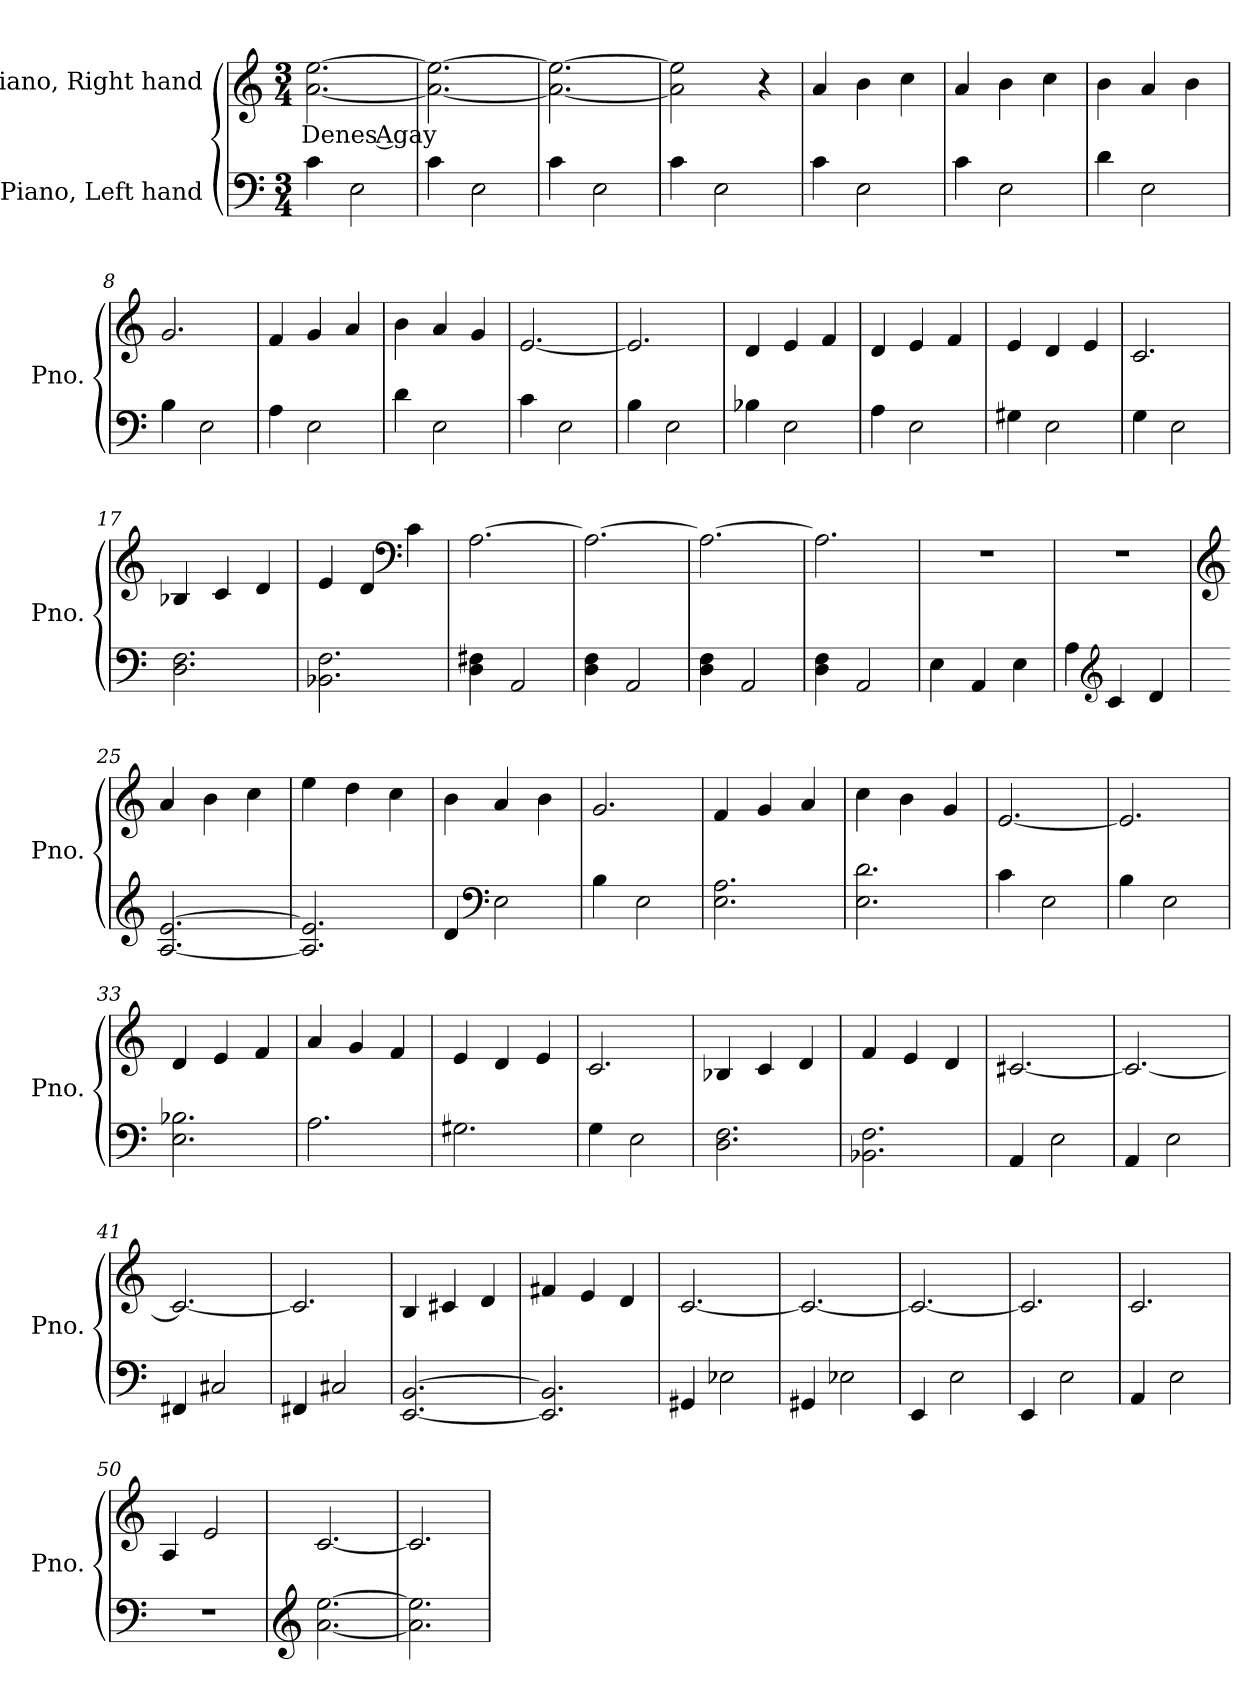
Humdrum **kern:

**kern	**kern	**text
*part2	*part1	*part1
*staff2	*staff1	*staff1
*I"Piano, Left hand	*I"Piano, Right hand	*
*I'Pno.	*I'Pno.	*
*clefF4	*clefG2	*
*k[]	*k[]	*
*M3/4	*M3/4	*
*MM120	*MM120	*
=1	=1	=1
!	!	!LO:LY:b
4c\	[2.a\ [2.ee\	Denes Agay
2E\	.	.
=2	=2	=2
4c\	2.a\_ 2.ee\_	.
2E\	.	.
=3	=3	=3
4c\	2.a\_ 2.ee\_	.
2E\	.	.
=4	=4	=4
4c\	2a\] 2ee\]	.
2E\	.	.
.	4r	.
=5	=5	=5
4c\	4a/	.
2E\	4b\	.
.	4cc\	.
=6	=6	=6
4c\	4a/	.
2E\	4b\	.
.	4cc\	.
=7	=7	=7
4d\	4b\	.
2E\	4a/	.
.	4b\	.
=8	=8	=8
4B\	2.g/	.
2E\	.	.
=9	=9	=9
4A\	4f/	.
2E\	4g/	.
.	4a/	.
!!LO:LB:g=z
=10	=10	=10
4d\	4b\	.
2E\	4a/	.
.	4g/	.
=11	=11	=11
4c\	[2.e/	.
2E\	.	.
=12	=12	=12
4B\	2.e/]	.
2E\	.	.
=13	=13	=13
4B-X\	4d/	.
2E\	4e/	.
.	4f/	.
=14	=14	=14
4A\	4d/	.
2E\	4e/	.
.	4f/	.
=15	=15	=15
4G#X\	4e/	.
2E\	4d/	.
.	4e/	.
=16	=16	=16
4G\	2.c/	.
2E\	.	.
=17	=17	=17
2.D\ 2.F\	4B-X/	.
.	4c/	.
.	4d/	.
=18	=18	=18
2.BB-X\ 2.F\	4e/	.
.	4d/	.
*	*clefF4	*
.	4c\	.
=19	=19	=19
4D\ 4F#X\	[2.A\	.
2AA/	.	.
=20	=20	=20
4D\ 4F\	2.A\_	.
2AA/	.	.
!!LO:LB:g=z
=21	=21	=21
4D\ 4F\	2.A\_	.
2AA/	.	.
=22	=22	=22
4D\ 4F\	2.A\]	.
2AA/	.	.
=23	=23	=23
4E\	2.r	.
4AA/	.	.
4E\	.	.
=24	=24	=24
4A\	2.r	.
*clefG2	*	*
4c/	.	.
4d/	.	.
=25	=25	=25
*	*clefG2	*
[2.A/ [2.e/	4a/	.
.	4b\	.
.	4cc\	.
=26	=26	=26
2.A/] 2.e/]	4ee\	.
.	4dd\	.
.	4cc\	.
=27	=27	=27
4d/	4b\	.
*clefF4	*	*
2E\	4a/	.
.	4b\	.
=28	=28	=28
4B\	2.g/	.
2E\	.	.
=29	=29	=29
2.E\ 2.A\	4f/	.
.	4g/	.
.	4a/	.
=30	=30	=30
2.E\ 2.d\	4cc\	.
.	4b\	.
.	4g/	.
!!LO:LB:g=z
=31	=31	=31
4c\	[2.e/	.
2E\	.	.
=32	=32	=32
4B\	2.e/]	.
2E\	.	.
=33	=33	=33
2.E\ 2.B-X\	4d/	.
.	4e/	.
.	4f/	.
=34	=34	=34
2.A\	4a/	.
.	4g/	.
.	4f/	.
=35	=35	=35
2.G#X\	4e/	.
.	4d/	.
.	4e/	.
=36	=36	=36
4G\	2.c/	.
2E\	.	.
=37	=37	=37
2.D\ 2.F\	4B-X/	.
.	4c/	.
.	4d/	.
=38	=38	=38
2.BB-X\ 2.F\	4f/	.
.	4e/	.
.	4d/	.
=39	=39	=39
4AA/	[2.c#X/	.
2E\	.	.
=40	=40	=40
4AA/	2.c#/_	.
2E\	.	.
=41	=41	=41
4FF#X/	2.c#/_	.
2C#X/	.	.
!!LO:LB:g=z
=42	=42	=42
4FF#X/	2.c#/]	.
2C#X/	.	.
=43	=43	=43
[2.EE/ [2.BB/	4B/	.
.	4c#X/	.
.	4d/	.
=44	=44	=44
2.EE/] 2.BB/]	4f#X/	.
.	4e/	.
.	4d/	.
=45	=45	=45
4GG#X/	[2.c/	.
2E-X\	.	.
=46	=46	=46
4GG#X/	2.c/_	.
2E-X\	.	.
=47	=47	=47
4EE/	2.c/_	.
2E\	.	.
=48	=48	=48
4EE/	2.c/]	.
2E\	.	.
=49	=49	=49
4AA/	2.c/	.
2E\	.	.
=50	=50	=50
2.r	4A/	.
.	2e/	.
=51	=51	=51
*clefG2	*	*
[2.a\ [2.ee\	[2.c/	.
=52	=52	=52
2.a\] 2.ee\]	2.c/]	.
=	=	=
*-	*-	*-
